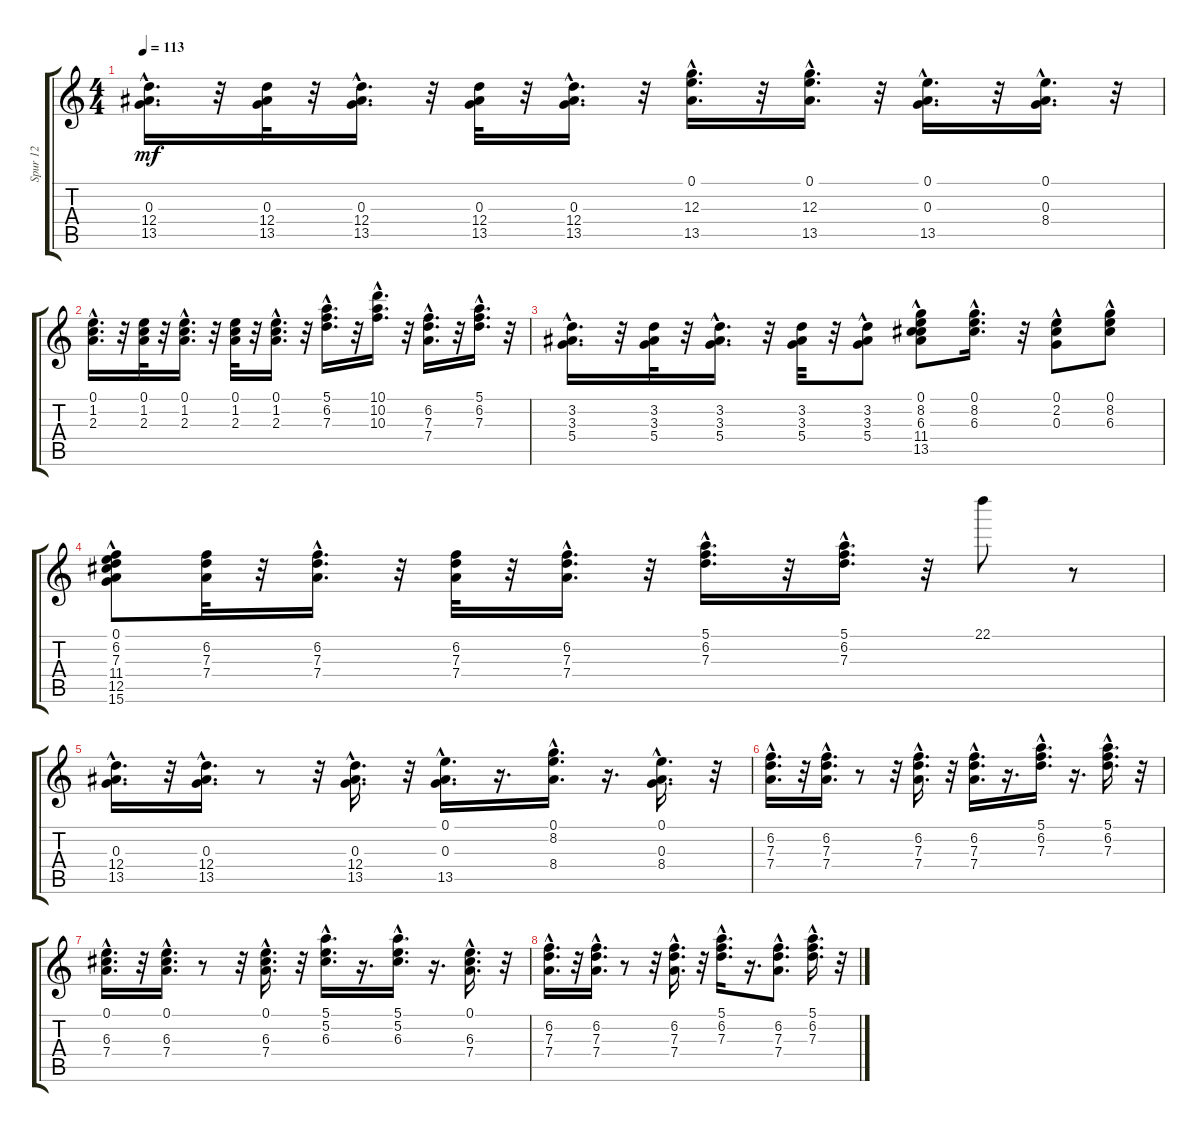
\track ("Spur 12" "Spur 12") {instrument electricguitarclean}
\staff {score tabs}
\tuning (E4 B3 G3 D3 A2 E2) {hide}
\ts (4 4)
\tempo 113
\clef g2
\ks c
(0.3{hac} 12.4{hac} 13.5{hac}).16{d dy mf} r.32 (0.3 12.4 13.5).32 r.32 (0.3{hac} 12.4{hac} 13.5{hac}).16{d} r.32 (0.3 12.4 13.5).32 r.32 (0.3{hac} 12.4{hac} 13.5{hac}).16{d} r.32 (0.1{hac} 12.3{hac} 13.5{hac}).16{d} r.32 (0.1{hac} 12.3{hac} 13.5{hac}).16{d} r.32 (0.1{hac} 0.3{hac} 13.5{hac}).16{d} r.32 (0.1{hac} 0.3{hac} 8.4{hac}).16{d} r.32 |
(0.1{hac} 1.2{hac} 2.3{hac}).16{d} r.32 (0.1 1.2 2.3).32 r.32 (0.1{hac} 1.2{hac} 2.3{hac}).16{d} r.32 (0.1 1.2 2.3).32 r.32 (0.1{hac} 1.2{hac} 2.3{hac}).16{d} r.32 (5.1{hac} 6.2{hac} 7.3{hac}).16{d} r.32 (10.1{hac} 10.2{hac} 10.3{hac}).16{d} r.32 (6.2{hac} 7.3{hac} 7.4{hac}).16{d} r.32 (5.1{hac} 6.2{hac} 7.3{hac}).16{d} r.32 |
(3.2{hac} 3.3{hac} 5.4{hac}).16{d} r.32 (3.2 3.3 5.4).32 r.32 (3.2{hac} 3.3{hac} 5.4{hac}).16{d} r.32 (3.2 3.3 5.4).32 r.32 (3.2{hac} 3.3 5.4{hac}).8 (0.1{hac} 8.2{hac} 6.3{hac} 11.4{hac} 13.5).8 (0.1{hac} 8.2{hac} 6.3{hac}).16{d} r.32 (0.1{hac} 2.2{hac} 0.3).8 (0.1 8.2{hac} 6.3).8 |
(0.1 6.2{hac} 7.3{hac} 11.4 12.5{hac} 15.6).8 (6.2 7.3 7.4).32 r.32 (6.2{hac} 7.3{hac} 7.4{hac}).16{d} r.32 (6.2 7.3 7.4).32 r.32 (6.2{hac} 7.3{hac} 7.4{hac}).16{d} r.32 (5.1{hac} 6.2{hac} 7.3{hac}).16{d} r.32 (5.1{hac} 6.2{hac} 7.3{hac}).16{d} r.32 22.1.8 r.8 |
(0.3{hac} 12.4{hac} 13.5{hac}).16{d} r.32 (0.3{hac} 12.4{hac} 13.5{hac}).16{d} r.8 r.32 (0.3{hac} 12.4{hac} 13.5{hac}).16{d} r.32 (0.1{hac} 0.3{hac} 13.5{hac}).16{d} r.16{d} (0.1{hac} 8.2{hac} 8.4{hac}).16{d} r.16{d} (0.1{hac} 0.3{hac} 8.4{hac}).16{d} r.32 |
(6.2{hac} 7.3{hac} 7.4{hac}).16{d} r.32 (6.2{hac} 7.3{hac} 7.4{hac}).16{d} r.8 r.32 (6.2{hac} 7.3{hac} 7.4{hac}).16{d} r.32 (6.2{hac} 7.3{hac} 7.4{hac}).16{d} r.16{d} (5.1{hac} 6.2{hac} 7.3{hac}).16{d} r.16{d} (5.1{hac} 6.2{hac} 7.3{hac}).16{d} r.32 |
(0.1{hac} 6.3{hac} 7.4{hac}).16{d} r.32 (0.1{hac} 6.3{hac} 7.4{hac}).16{d} r.8 r.32 (0.1{hac} 6.3{hac} 7.4{hac}).16{d} r.32 (5.1{hac} 5.2{hac} 6.3{hac}).16{d} r.16{d} (5.1{hac} 5.2{hac} 6.3{hac}).16{d} r.16{d} (0.1{hac} 6.3{hac} 7.4{hac}).16{d} r.32 |
(6.2{hac} 7.3{hac} 7.4{hac}).16{d} r.32 (6.2{hac} 7.3{hac} 7.4{hac}).16{d} r.8 r.32 (6.2{hac} 7.3{hac} 7.4{hac}).16{d} r.32 (5.1{hac} 6.2{hac} 7.3{hac}).16{d} r.16{d} (6.2{hac} 7.3{hac} 7.4).8{d} (5.1{hac} 6.2{hac} 7.3{hac}).16{d} r.32
